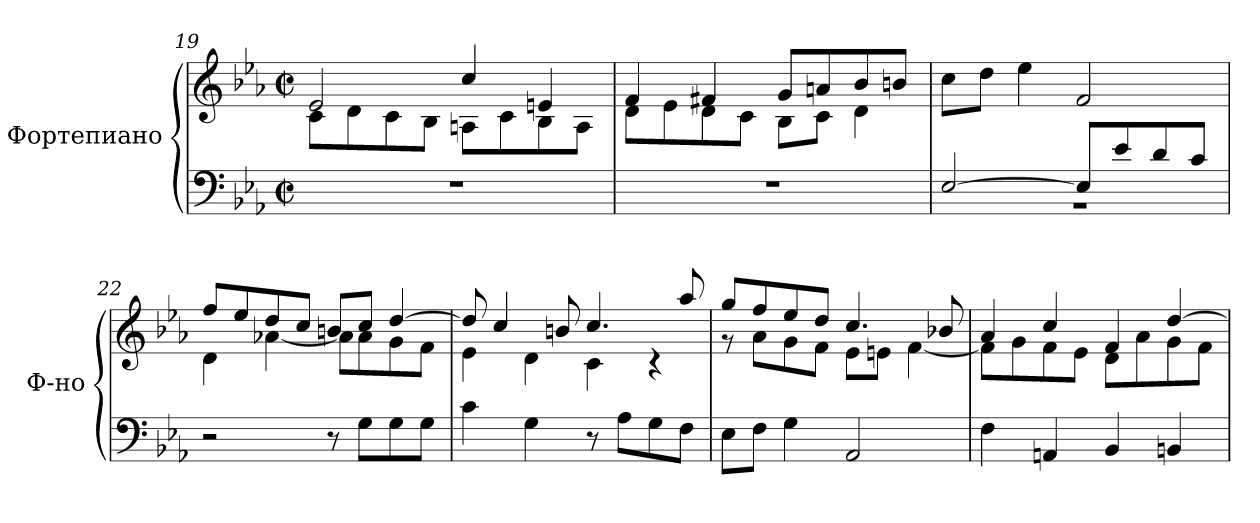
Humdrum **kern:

**kern	**kern
*part1	*part1
*staff2	*staff1
*I"Фортепиано	*
*I'Ф-но	*
*clefF4	*clefG2
*k[b-e-a-]	*k[b-e-a-]
*c:	*c:
*M2/2	*M2/2
*met(c|)	*met(c|)
=19	=19
*	*^
1r	2e-/	8c\L
.	.	8d\
.	.	8c\
.	.	8B-\J
.	4cc/	8An\L
.	.	8c\
.	4en/	8B-\
.	.	8A\J
!!LO:LB:g=z	!!
=20	=20	=20
1r	4f/	8d\L
.	.	8e-\
.	4f#X/	8d\
.	.	8c\J
.	8g/L	8B-\L
.	8an/	8c\J
.	8b-/	4d\
.	8bn/J	.
*	*v	*v
=21	=21
*^	*
[2E-/	1r	8cc\L
.	.	8dd\J
.	.	4ee-\
8E-/L]	.	2f/
8e-/	.	.
8d/	.	.
8c/J	.	.
*v	*v	*
=22	=22
*	*^
2r	8ff/L	4d\
.	8ee-/	.
.	8dd/	[4a-X\
.	8cc/J	.
8r	8bn/L	8a-\L]
8G\L	8cc/J	8a-\
8G\	[4dd/	8g\
8G\J	.	8f\J
=23	=23	=23
4c\	8dd/]	4e-\
.	4cc/	.
4G\	.	4d\
.	8bn/	.
8r	4.cc/	4c\
8A-\L	.	.
8G\	.	4rc
8F\J	8aa-/	.
!!LO:LB:g=z	!!
=24	=24	=24
8E-\L	8gg/L	8rg
8F\J	8ff/	8a-\L
4G\	8ee-/	8g\
.	8dd/J	8f\J
2AA-/	4.cc/	8e-\L
.	.	8en\J
.	.	[4f\
.	8b-X/	.
=25	=25	=25
4F\	4a-/	8f\L]
.	.	8g\
4AAn/	4cc/	8f\
.	.	8e-\J
4BB-/	4f/	8d\L
.	.	8a-\
4BBn/	[4dd/	8g\
.	.	8f\J
*	*v	*v
=	=
*-	*-
